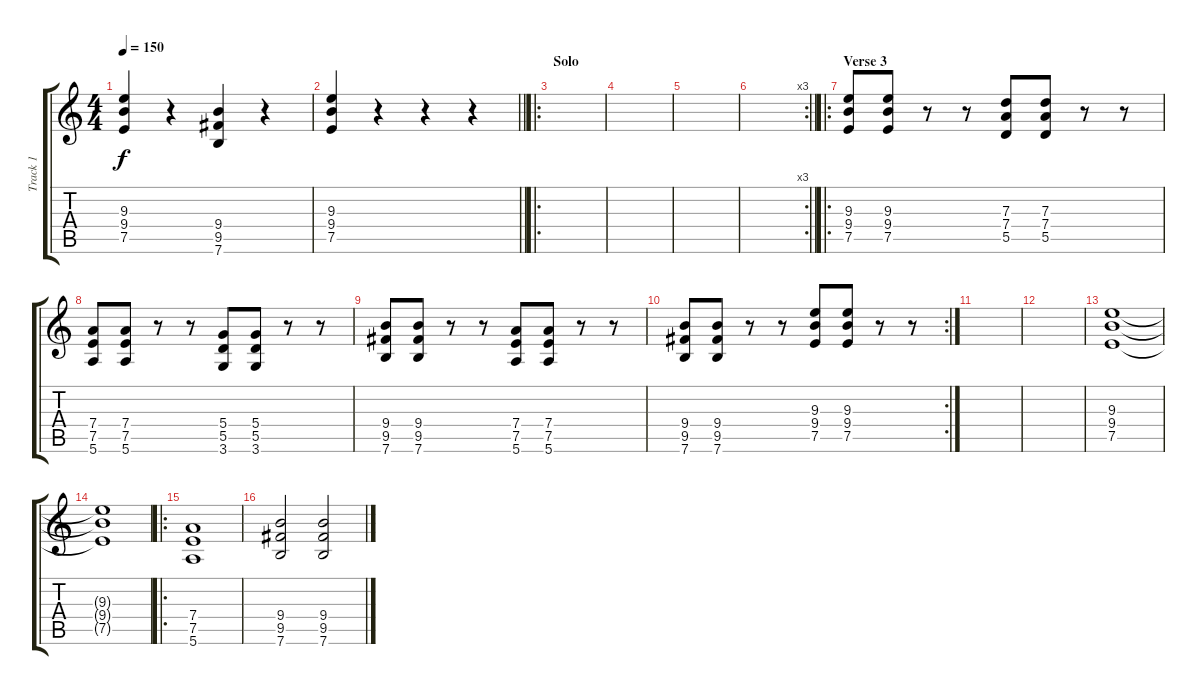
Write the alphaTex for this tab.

\track ("Track 1" "Track 1") {instrument overdrivenguitar}
\staff {score tabs}
\tuning (E4 B3 G3 D3 A2 E2) {hide}
\ts (4 4)
\tempo 150
\clef g2
\ks c
(9.3 9.4 7.5).4{dy f} r.4 (9.4 9.5 7.6).4 r.4 |
\barLineRight lightlight
(9.3 9.4 7.5).4 r.4 r.4 r.4 |
\ro
\section ("" "Solo")
|
|
|
\rc 3
\barLineRight lightlight
|
\ro
\section ("" "Verse 3")
(9.3 9.4 7.5).8 (9.3 9.4 7.5).8 r.8 r.8 (7.3 7.4 5.5).8 (7.3 7.4 5.5).8 r.8 r.8 |
(7.4 7.5 5.6).8 (7.4 7.5 5.6).8 r.8 r.8 (5.4 5.5 3.6).8 (5.4 5.5 3.6).8 r.8 r.8 |
(9.4 9.5 7.6).8 (9.4 9.5 7.6).8 r.8 r.8 (7.4 7.5 5.6).8 (7.4 7.5 5.6).8 r.8 r.8 |
\rc 2
(9.4 9.5 7.6).8 (9.4 9.5 7.6).8 r.8 r.8 (9.3 9.4 7.5).8 (9.3 9.4 7.5).8 r.8 r.8 |
|
|
(9.3 9.4 7.5).1 |
(9.3{t} 9.4{t} 7.5{t}).1 |
\ro
(7.4 7.5 5.6).1 |
(9.4 9.5 7.6).2 (9.4 9.5 7.6).2
